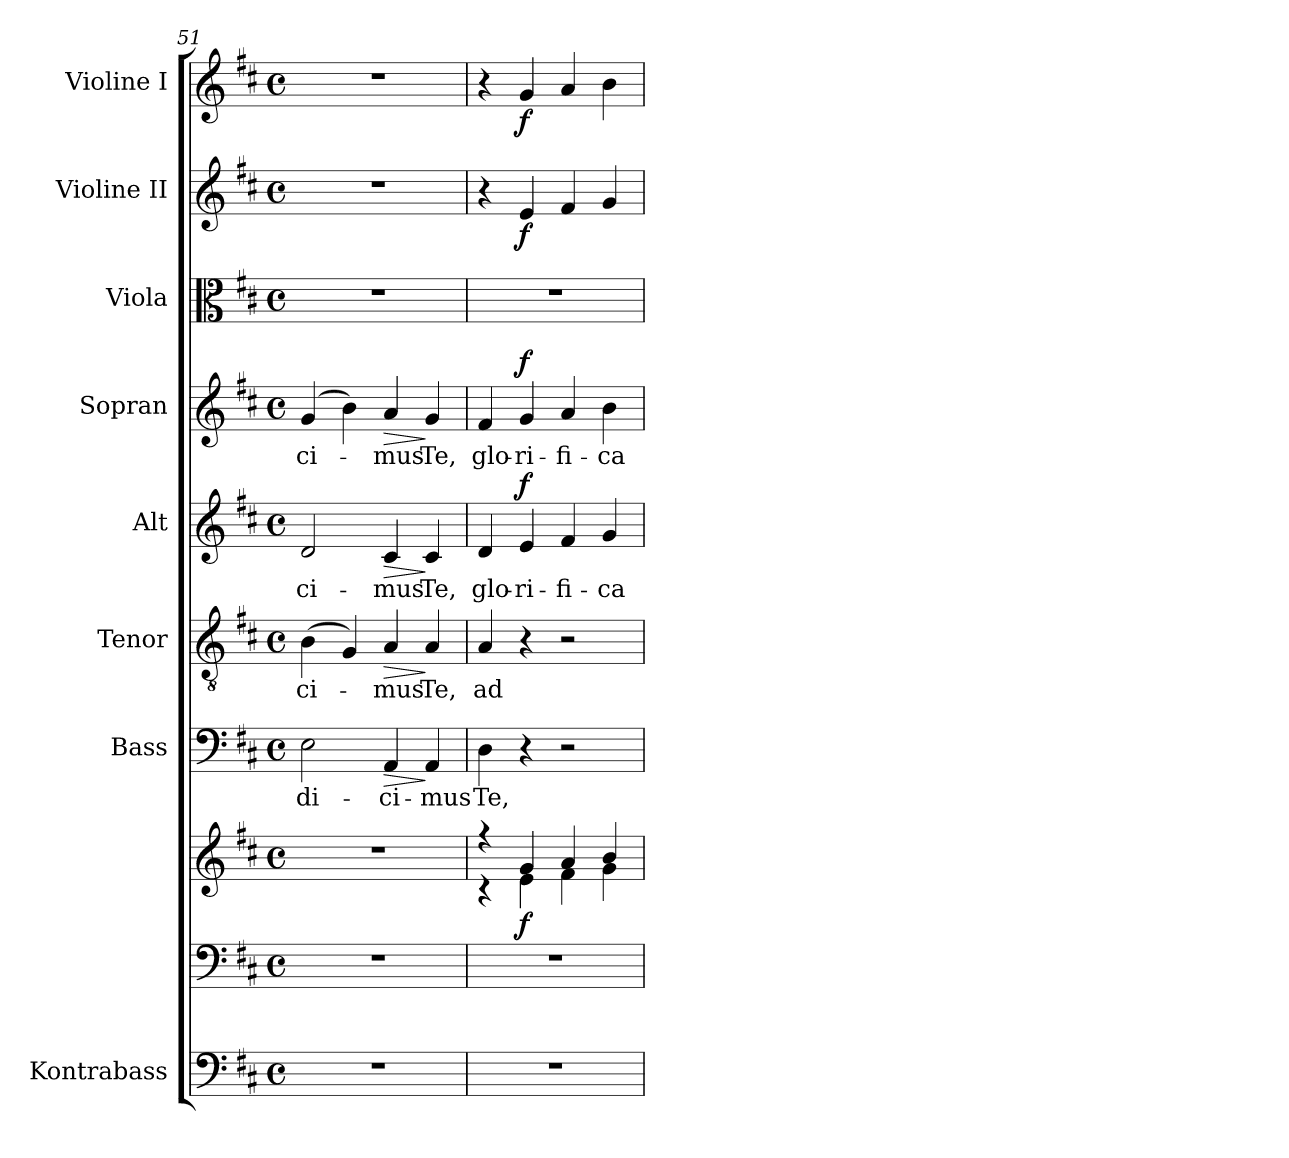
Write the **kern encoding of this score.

**kern	**kern	**kern	**dynam	**kern	**text	**dynam	**kern	**text	**dynam	**kern	**text	**dynam	**kern	**text	**dynam	**kern	**kern	**dynam	**kern	**dynam
*part9	*part8	*part8	*part8	*part7	*part7	*part7	*part6	*part6	*part6	*part5	*part5	*part5	*part4	*part4	*part4	*part3	*part2	*part2	*part1	*part1
*staff10	*staff9	*staff8	*staff8/9	*staff7	*staff7	*staff7	*staff6	*staff6	*staff6	*staff5	*staff5	*staff5	*staff4	*staff4	*staff4	*staff3	*staff2	*staff2	*staff1	*staff1
*I"Kontrabass	*	*	*	*I"Bass	*	*	*I"Tenor	*	*	*I"Alt	*	*	*I"Sopran	*	*	*I"Viola	*I"Violine II	*	*I"Violine I	*
*I'Kb.	*	*	*	*I'B.	*	*	*I'T.	*	*	*I'A.	*	*	*I'S.	*	*	*I'Vla.	*I'Vl. II	*	*I'Vl. I	*
*clefF4	*clefF4	*clefG2	*	*clefF4	*	*	*clefGv2	*	*	*clefG2	*	*	*clefG2	*	*	*clefC3	*clefG2	*	*clefG2	*
*ITrd7c12	*	*	*	*	*	*	*	*	*	*	*	*	*	*	*	*	*	*	*	*
*k[f#c#]	*k[f#c#]	*k[f#c#]	*	*k[f#c#]	*	*	*k[f#c#]	*	*	*k[f#c#]	*	*	*k[f#c#]	*	*	*k[f#c#]	*k[f#c#]	*	*k[f#c#]	*
*D:	*D:	*D:	*	*D:	*	*	*D:	*	*	*D:	*	*	*D:	*	*	*D:	*D:	*	*D:	*
*M4/4	*M4/4	*M4/4	*	*M4/4	*	*	*M4/4	*	*	*M4/4	*	*	*M4/4	*	*	*M4/4	*M4/4	*	*M4/4	*
*met(c)	*met(c)	*met(c)	*	*met(c)	*	*	*met(c)	*	*	*met(c)	*	*	*met(c)	*	*	*met(c)	*met(c)	*	*met(c)	*
=51	=51	=51	=51	=51	=51	=51	=51	=51	=51	=51	=51	=51	=51	=51	=51	=51	=51	=51	=51	=51
!	!	!	!	!	!LO:LY:b	!	!	!LO:LY:b	!	!	!LO:LY:b	!	!	!LO:LY:b	!	!	!	!	!	!
1r	1r	1r	.	2E\	-di-	.	(>4B\	-ci-	.	2d/	-ci-	.	(4g/	-ci-	.	1r	1r	.	1r	.
.	.	.	.	.	.	.	4G/)	.	.	.	.	.	4b\)	.	.	.	.	.	.	.
!	!	!	!	!	!LO:LY:b	!LO:HP:b	!	!LO:LY:b	!LO:HP:b	!	!LO:LY:b	!LO:HP:b	!	!LO:LY:b	!LO:HP:b	!	!	!	!	!
.	.	.	.	4AA/	-ci-	>	4A/	-mus	>	4c#/	-mus	>	4a/	-mus	>	.	.	.	.	.
!	!	!	!	!	!LO:LY:b	!	!	!LO:LY:b	!	!	!LO:LY:b	!	!	!LO:LY:b	!	!	!	!	!	!
.	.	.	.	4AA/	-mus	]	4A/	Te,	]	4c#/	Te,	]	4g/	Te,	]	.	.	.	.	.
!!LO:PB:g=z
=52	=52	=52	=52	=52	=52	=52	=52	=52	=52	=52	=52	=52	=52	=52	=52	=52	=52	=52	=52	=52
*	*	*^	*	*	*	*	*	*	*	*	*	*	*	*	*	*	*	*	*	*
!	!	!	!	!	!	!LO:LY:b	!	!	!LO:LY:b	!	!	!LO:LY:b	!	!	!LO:LY:b	!	!	!	!	!	!
1r	1r	4r	4r	.	4D\	Te,	.	4A/	ad-	.	4d/	glo-	.	4f#/	glo-	.	1r	4r	.	4r	.
!	!	!	!	!LO:DY:b	!	!	!	!	!	!	!	!LO:LY:b	!LO:DY:a	!	!LO:LY:b	!LO:DY:a	!	!	!LO:DY:b	!	!LO:DY:b
.	.	4g/	4e\	f	4r	.	.	4r	.	.	4e/	-ri-	f	4g/	-ri-	f	.	4e/	f	4g/	f
!	!	!	!	!	!	!	!	!	!	!	!	!LO:LY:b	!	!	!LO:LY:b	!	!	!	!	!	!
.	.	4a/	4f#\	.	2r	.	.	2r	.	.	4f#/	-fi-	.	4a/	-fi-	.	.	4f#/	.	4a/	.
!	!	!	!	!	!	!	!	!	!	!	!	!LO:LY:b	!	!	!LO:LY:b	!	!	!	!	!	!
.	.	4b/	4g\	.	.	.	.	.	.	.	4g/	-ca-	.	4b\	-ca-	.	.	4g/	.	4b\	.
*	*	*v	*v	*	*	*	*	*	*	*	*	*	*	*	*	*	*	*	*	*	*
=	=	=	=	=	=	=	=	=	=	=	=	=	=	=	=	=	=	=	=	=
*-	*-	*-	*-	*-	*-	*-	*-	*-	*-	*-	*-	*-	*-	*-	*-	*-	*-	*-	*-	*-
